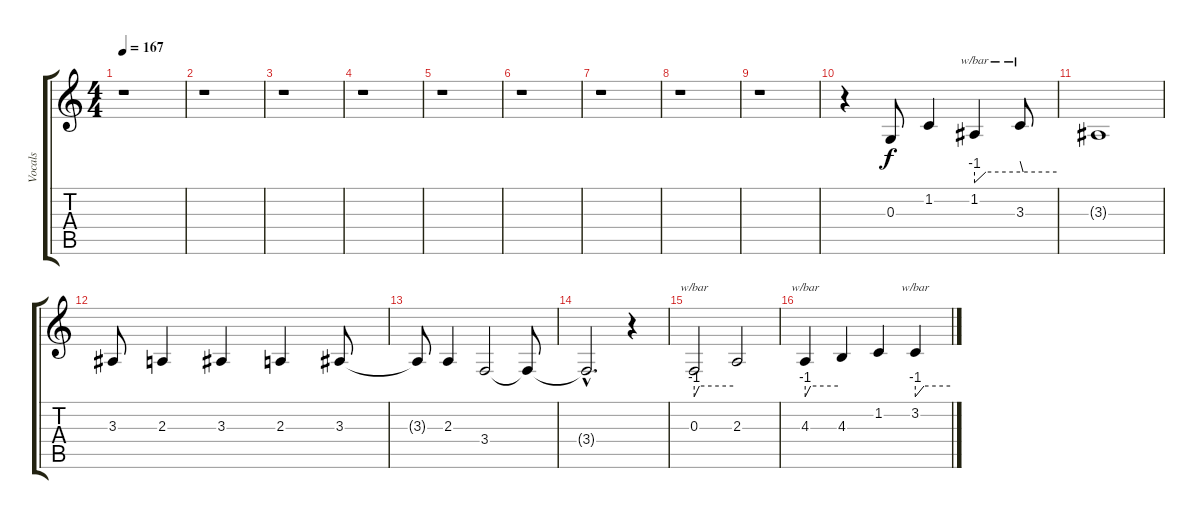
\track ("Vocals" "Vocals") {instrument lead1square}
\staff {score tabs}
\tuning (E4 B3 G3 D3 A2 E2) {hide}
\ts (4 4)
\tempo 167
\clef g2
\ks c
r.1{dy f instrument lead1square} |
r.1 |
r.1 |
r.1 |
r.1 |
r.1 |
r.1 |
r.1 |
r.1 |
r.4 0.3.8 1.2.4 1.2.4{tbe (custom default 0 -4 15 0 60 0)} 3.3.8{tbe (custom default 0 4 5 0 60 0)} |
3.3{t}.1 |
3.3.8 2.3.4 3.3.4 2.3.4 3.3.8 |
3.3{t}.8 2.3.4 3.4.2 3.4{t}.8 |
3.4{hac t}.2{d} r.4 |
0.3.2{tbe (custom default 0 -4 8 0 60 0)} 2.3.2 |
4.3.4{tbe (custom default 0 -4 10 0 60 0)} 4.3.4 1.2.4 3.2.4{tbe (custom default 0 -4 15 0 60 0)}
